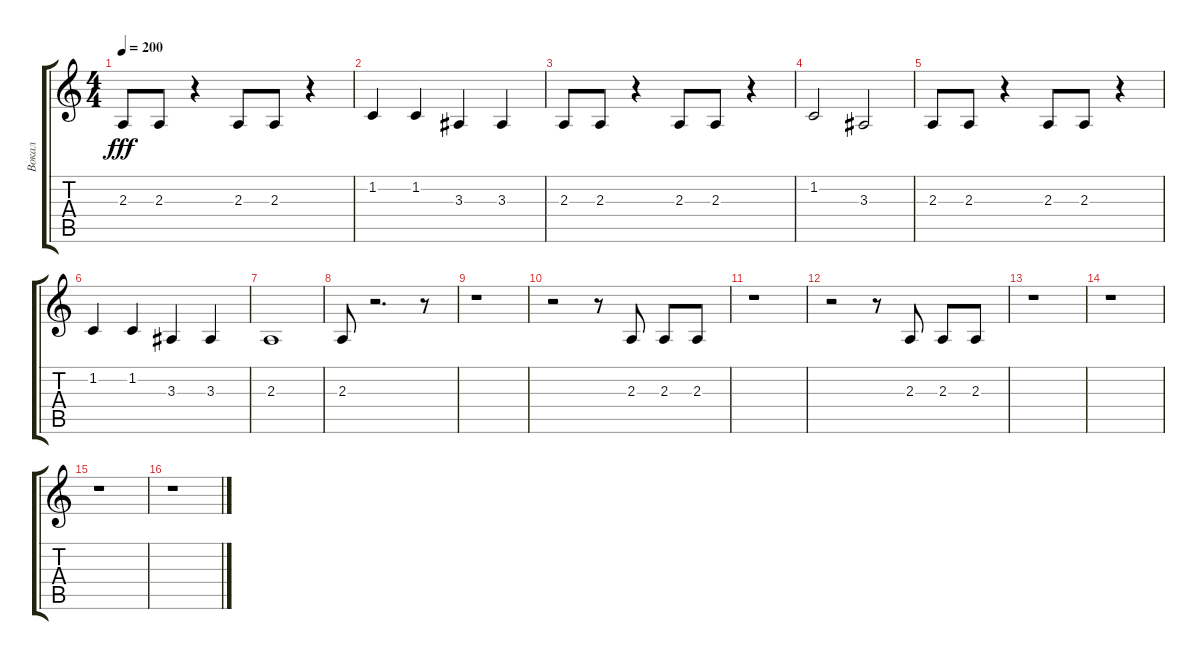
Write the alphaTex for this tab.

\track ("Вокал" "Вокал") {instrument tenorsax}
\staff {score tabs}
\tuning (E4 B3 G3 D3 A2 E2) {hide}
\ts (4 4)
\tempo 200
\clef g2
\ks c
2.3.8{dy fff} 2.3.8 r.4 2.3.8 2.3.8 r.4 |
1.2.4 1.2.4 3.3.4 3.3.4 |
2.3.8 2.3.8 r.4 2.3.8 2.3.8 r.4 |
1.2.2 3.3.2 |
2.3.8 2.3.8 r.4 2.3.8 2.3.8 r.4 |
1.2.4 1.2.4 3.3.4 3.3.4 |
2.3.1 |
2.3.8 r.2{d} r.8 |
r.1 |
r.2 r.8 2.3.8 2.3.8 2.3.8 |
r.1 |
r.2 r.8 2.3.8 2.3.8 2.3.8 |
r.1 |
r.1 |
r.1 |
r.1
